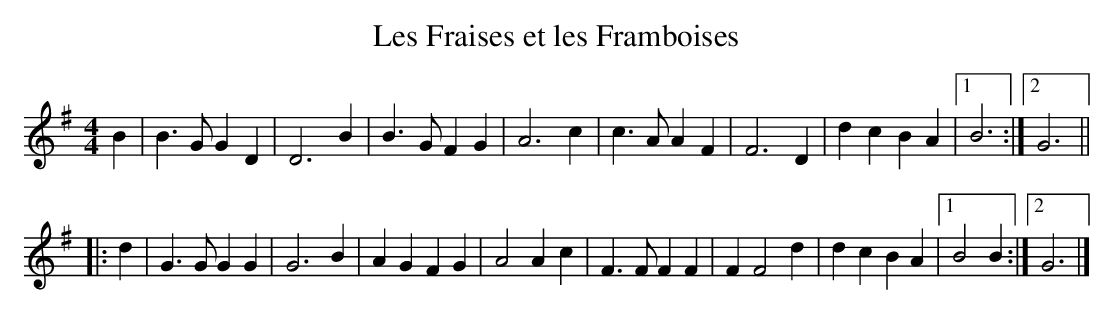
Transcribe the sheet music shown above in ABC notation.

X:1
T:Les Fraises et les Framboises
M:4/4
K:G
B2 |\
B3GG2D2 | D6B2 | B3GF2G2 | A6c2 |\
c3AA2F2 | F6D2 | d2c2B2A2 |1 B6 :|2 G6 ||
|: d2 |\
G3GG2G2 | G6B2 | A2G2F2G2 | A4A2c2 |\
F3FF2F2 | F2F4d2 | d2c2B2A2 |1 B4B2 :|2 G6 |]
